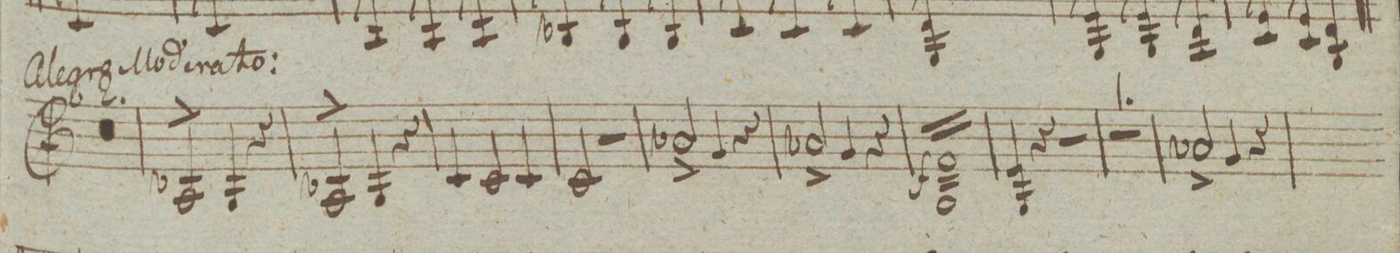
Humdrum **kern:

**kern	**dynam
*I"Violino 2do	*
*clefG2	*
*k[]	*
*met(c|)	*
*M2/2	*
0r	.
=2	=2
=3	=3
2A-X^>/	.
4G/	.
4r	.
=4	=4
2A-X^>/	.
4G/	.
4r	.
=5	=5
4c/	.
2c/	.
4c/	.
=6	=6
1ryy	.
=7	=7
2c/	.
2r	.
=8	=8
2a-X^/	.
4g/	.
4r	.
=9	=9
2a-X^/	.
4g/	.
4r	.
=10	=10
*tremolo	*
16f/ 16G/LL	f
16f/ 16G/	.
16f/ 16G/	.
16f/ 16G/	.
16f/ 16G/	.
16f/ 16G/	.
16f/ 16G/	.
16f/ 16G/	.
16f/ 16G/	.
16f/ 16G/	.
16f/ 16G/	.
16f/ 16G/	.
16f/ 16G/	.
16f/ 16G/	.
16f/ 16G/	.
16f/ 16G/JJ	.
*Xtremolo	*
=11	=11
4e/ 4G/	.
4r	.
2r	.
=12	=12
1r	.
=13	=13
2a-X^/	.
4g/	.
4r	.
=14	=14
*-	*-
